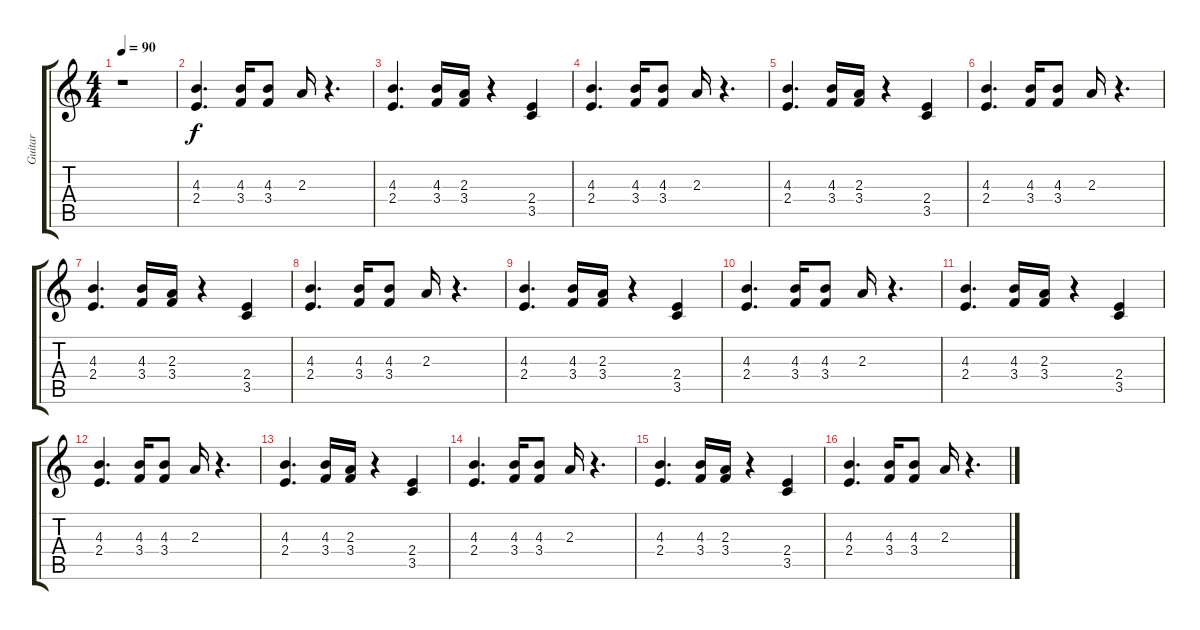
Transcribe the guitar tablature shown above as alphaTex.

\track ("Guitar" "Guitar") {instrument distortionguitar}
\staff {score tabs}
\tuning (E4 B3 G3 D3 A2 E2) {hide}
\ts (4 4)
\tempo 90
\clef g2
\ks c
r.1{dy f} |
(4.3 2.4).4{d} (4.3 3.4).16 (4.3 3.4).8 2.3.16 r.4{d} |
(4.3 2.4).4{d} (4.3 3.4).16 (2.3 3.4).16 r.4 (2.4 3.5).4 |
(4.3 2.4).4{d} (4.3 3.4).16 (4.3 3.4).8 2.3.16 r.4{d} |
(4.3 2.4).4{d} (4.3 3.4).16 (2.3 3.4).16 r.4 (2.4 3.5).4 |
(4.3 2.4).4{d} (4.3 3.4).16 (4.3 3.4).8 2.3.16 r.4{d} |
(4.3 2.4).4{d} (4.3 3.4).16 (2.3 3.4).16 r.4 (2.4 3.5).4 |
(4.3 2.4).4{d} (4.3 3.4).16 (4.3 3.4).8 2.3.16 r.4{d} |
(4.3 2.4).4{d} (4.3 3.4).16 (2.3 3.4).16 r.4 (2.4 3.5).4 |
(4.3 2.4).4{d} (4.3 3.4).16 (4.3 3.4).8 2.3.16 r.4{d} |
(4.3 2.4).4{d} (4.3 3.4).16 (2.3 3.4).16 r.4 (2.4 3.5).4 |
(4.3 2.4).4{d} (4.3 3.4).16 (4.3 3.4).8 2.3.16 r.4{d} |
(4.3 2.4).4{d} (4.3 3.4).16 (2.3 3.4).16 r.4 (2.4 3.5).4 |
(4.3 2.4).4{d} (4.3 3.4).16 (4.3 3.4).8 2.3.16 r.4{d} |
(4.3 2.4).4{d} (4.3 3.4).16 (2.3 3.4).16 r.4 (2.4 3.5).4 |
(4.3 2.4).4{d} (4.3 3.4).16 (4.3 3.4).8 2.3.16 r.4{d}
